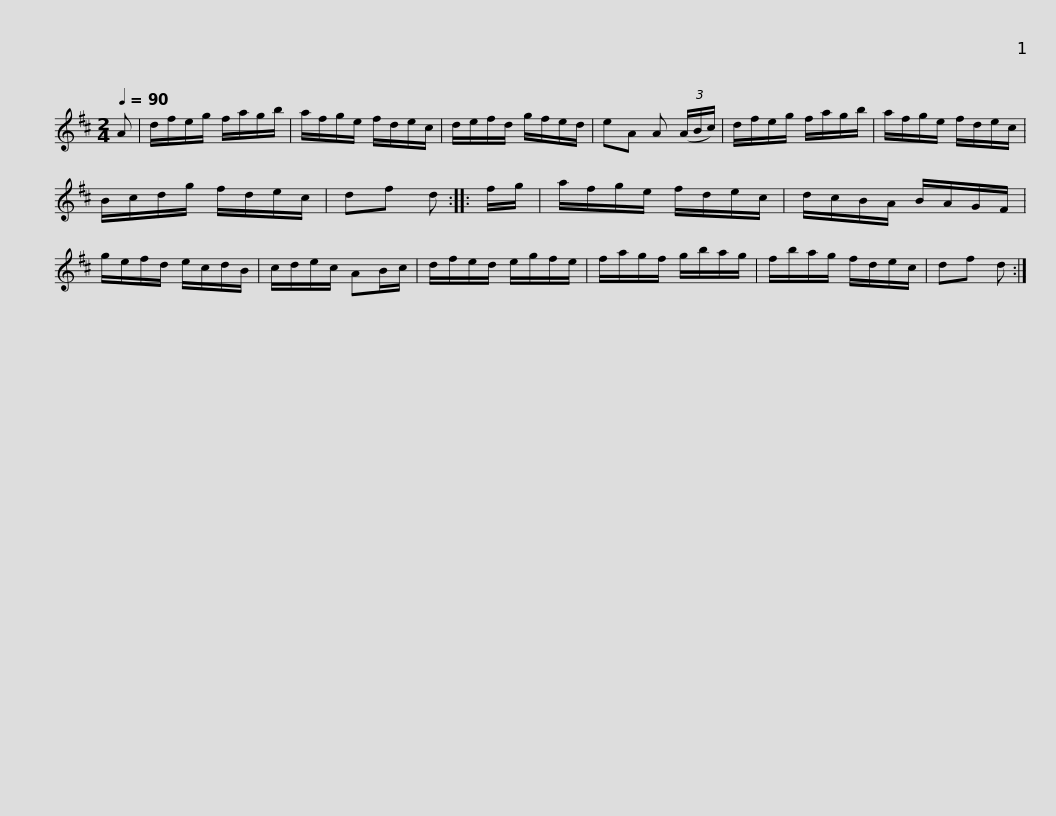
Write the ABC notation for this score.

X:1
L:1/8
Q:1/4=90
M:2/4
I:linebreak $
K:none
V:1 treble transpose="8 "
V:1
[K:D] A | d/f/e/g/ f/a/g/b/ | a/f/g/e/ f/d/e/c/ | d/e/f/d/ g/f/e/d/ | eA A (3(A/B/c/) | %5
 d/f/e/g/ f/a/g/b/ |$ a/f/g/e/ f/d/e/c/ | B/c/d/g/ f/d/e/c/ | df d :: f/g/ | %10
 a/f/g/e/ f/d/e/c/ | d/c/B/A/ B/A/G/F/ | g/e/f/d/ e/c/d/B/ |$ c/d/e/c/ AB/c/ | d/f/e/d/ e/g/f/e/ | %15
 f/a/g/f/ g/b/a/g/ | f/b/a/g/ f/d/e/c/ | df d :| %18
